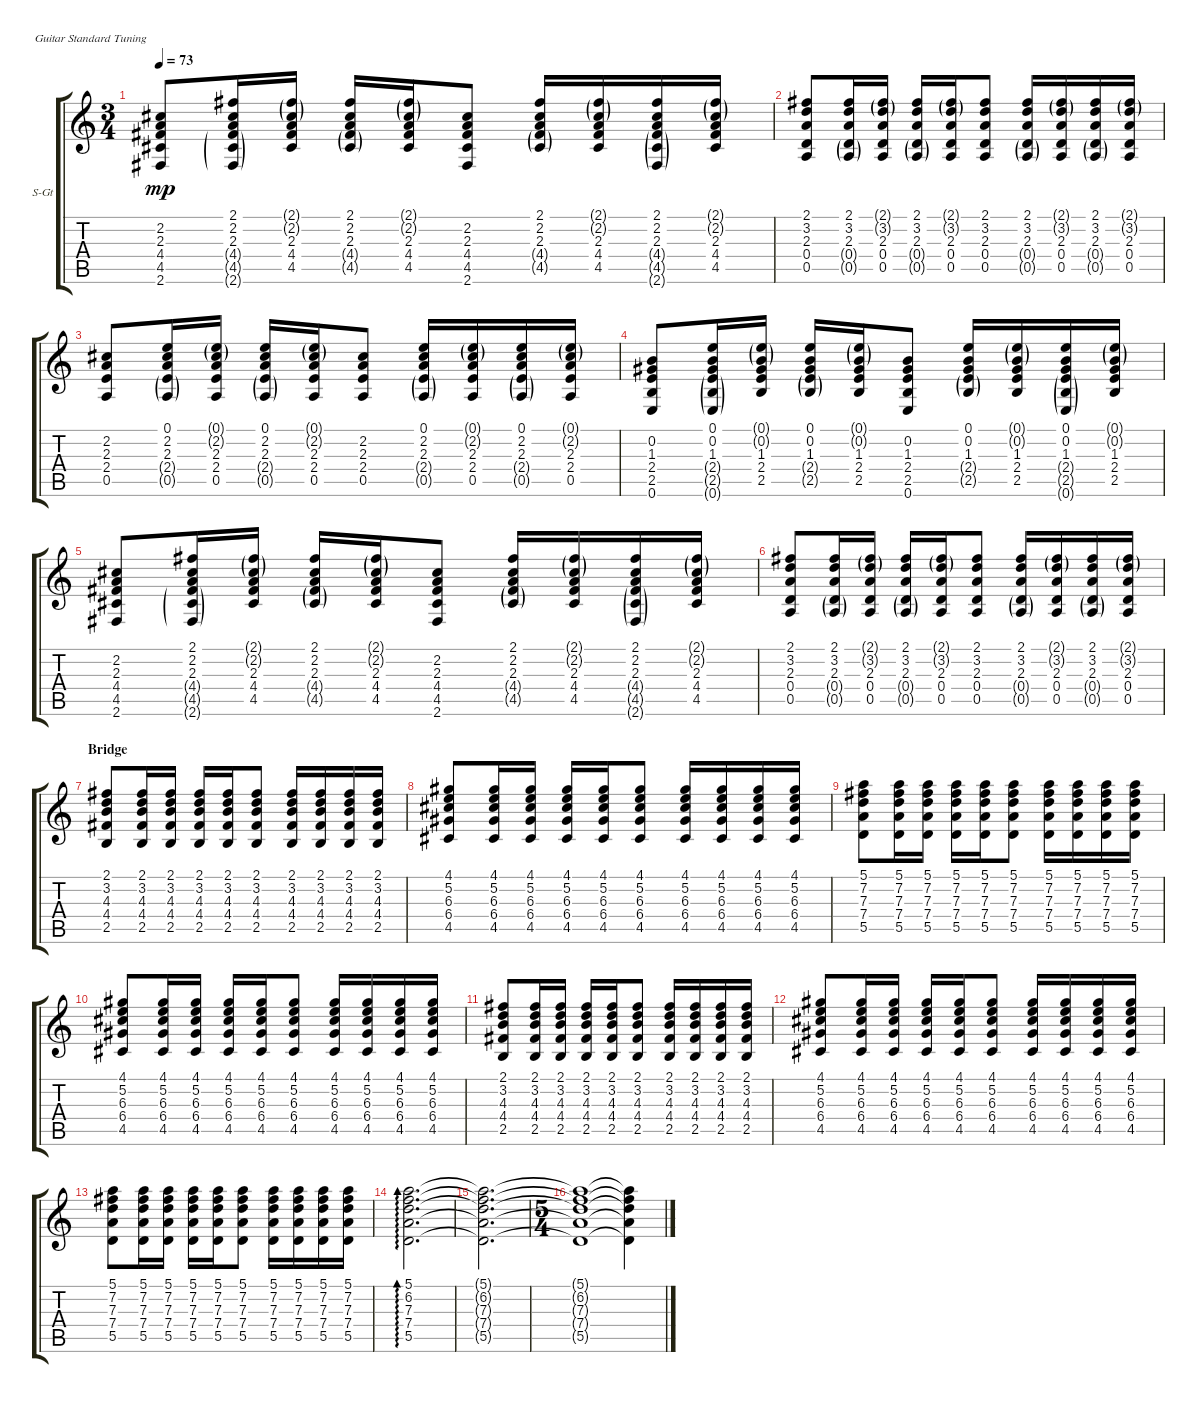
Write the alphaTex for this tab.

\defaultSystemsLayout 4
\bracketExtendMode groupsimilarinstruments
\firstSystemTrackNameOrientation horizontal
\otherSystemsTrackNameOrientation horizontal
\track ("Steel Guitar" "S-Gt") {instrument acousticguitarsteel}
\staff {score tabs}
\tuning (E4 B3 G3 D3 A2 E2)
\ts (3 4)
\tempo 73
\clef g2
\ks c
(4.5 4.4 2.3 2.2 2.6).8{dy mp} (2.3 2.2 2.1 4.5{g} 4.4{g} 2.6{g}).16 (4.5 4.4 2.3 2.2{g} 2.1{g}).16 (2.2 2.3 2.1 4.4{g} 4.5{g}).16 (4.5 4.4 2.3 2.2{g} 2.1{g}).16 (4.5 4.4 2.3 2.2 2.6).8 (2.3 2.2 2.1 4.5{g} 4.4{g}).16 (4.5 4.4 2.3 2.2{g} 2.1{g}).16 (2.2 2.3 2.1 4.4{g} 4.5{g} 2.6{g}).16 (4.5 4.4 2.3 2.2{g} 2.1{g}).16 |
(0.5 0.4 2.3 3.2 2.1).8 (2.3 3.2 2.1 0.5{g} 0.4{g}).16 (0.5 0.4 2.3 3.2{g} 2.1{g}).16 (3.2 2.3 2.1 0.4{g} 0.5{g}).16 (0.5 0.4 2.3 3.2{g} 2.1{g}).16 (0.5 0.4 2.3 3.2 2.1).8 (2.3 3.2 2.1 0.5{g} 0.4{g}).16 (0.5 0.4 2.3 3.2{g} 2.1{g}).16 (3.2 2.3 2.1 0.4{g} 0.5{g}).16 (0.5 0.4 2.3 3.2{g} 2.1{g}).16 |
(0.5 2.4 2.3 2.2).8 (2.3 2.2 0.1 0.5{g} 2.4{g}).16 (0.5 2.4 2.3 2.2{g} 0.1{g}).16 (2.2 2.3 0.1 2.4{g} 0.5{g}).16 (0.5 2.4 2.3 2.2{g} 0.1{g}).16 (0.5 2.4 2.3 2.2).8 (2.3 2.2 0.1 0.5{g} 2.4{g}).16 (0.5 2.4 2.3 2.2{g} 0.1{g}).16 (2.2 2.3 0.1 2.4{g} 0.5{g}).16 (0.5 2.4 2.3 2.2{g} 0.1{g}).16 |
(2.5 2.4 1.3 0.2 0.6).8 (1.3 0.2 0.1 2.5{g} 2.4{g} 0.6{g}).16 (2.5 2.4 1.3 0.2{g} 0.1{g}).16 (0.2 1.3 0.1 2.4{g} 2.5{g}).16 (2.5 2.4 1.3 0.2{g} 0.1{g}).16 (2.5 2.4 1.3 0.2 0.6).8 (1.3 0.2 0.1 2.5{g} 2.4{g}).16 (2.5 2.4 1.3 0.2{g} 0.1{g}).16 (0.2 1.3 0.1 2.4{g} 2.5{g} 0.6{g}).16 (2.5 2.4 1.3 0.2{g} 0.1{g}).16 |
(4.5 4.4 2.3 2.2 2.6).8 (2.3 2.2 2.1 4.5{g} 4.4{g} 2.6{g}).16 (4.5 4.4 2.3 2.2{g} 2.1{g}).16 (2.2 2.3 2.1 4.4{g} 4.5{g}).16 (4.5 4.4 2.3 2.2{g} 2.1{g}).16 (4.5 4.4 2.3 2.2 2.6).8 (2.3 2.2 2.1 4.5{g} 4.4{g}).16 (4.5 4.4 2.3 2.2{g} 2.1{g}).16 (2.2 2.3 2.1 4.4{g} 4.5{g} 2.6{g}).16 (4.5 4.4 2.3 2.2{g} 2.1{g}).16 |
(0.5 0.4 2.3 3.2 2.1).8 (2.3 3.2 2.1 0.5{g} 0.4{g}).16 (0.5 0.4 2.3 3.2{g} 2.1{g}).16 (3.2 2.3 2.1 0.4{g} 0.5{g}).16 (0.5 0.4 2.3 3.2{g} 2.1{g}).16 (0.5 0.4 2.3 3.2 2.1).8 (2.3 3.2 2.1 0.5{g} 0.4{g}).16 (0.5 0.4 2.3 3.2{g} 2.1{g}).16 (3.2 2.3 2.1 0.4{g} 0.5{g}).16 (0.5 0.4 2.3 3.2{g} 2.1{g}).16 |
\section ("" "Bridge")
(2.5 4.4 4.3 3.2 2.1).8 (2.5 4.4 4.3 3.2 2.1).16 (2.5 4.4 4.3 3.2 2.1).16 (2.5 4.4 4.3 3.2 2.1).16 (2.5 4.4 4.3 3.2 2.1).16 (2.5 4.4 4.3 3.2 2.1).8 (2.5 4.4 4.3 3.2 2.1).16 (2.5 4.4 4.3 3.2 2.1).16 (2.5 4.4 4.3 3.2 2.1).16 (2.5 4.4 4.3 3.2 2.1).16 |
(4.5 6.4 6.3 5.2 4.1).8 (4.5 6.4 6.3 5.2 4.1).16 (4.5 6.4 6.3 5.2 4.1).16 (4.5 6.4 6.3 5.2 4.1).16 (4.5 6.4 6.3 5.2 4.1).16 (4.5 6.4 6.3 5.2 4.1).8 (4.5 6.4 6.3 5.2 4.1).16 (4.5 6.4 6.3 5.2 4.1).16 (4.5 6.4 6.3 5.2 4.1).16 (4.5 6.4 6.3 5.2 4.1).16 |
(5.5 5.1 7.2 7.3 7.4).8 (5.5 5.1 7.2 7.3 7.4).16 (5.5 5.1 7.2 7.3 7.4).16 (5.5 5.1 7.2 7.3 7.4).16 (5.5 5.1 7.2 7.3 7.4).16 (5.5 5.1 7.2 7.3 7.4).8 (5.5 5.1 7.2 7.3 7.4).16 (5.5 5.1 7.2 7.3 7.4).16 (5.5 5.1 7.2 7.3 7.4).16 (5.5 5.1 7.2 7.3 7.4).16 |
(4.5 6.4 6.3 5.2 4.1).8 (4.5 6.4 6.3 5.2 4.1).16 (4.5 6.4 6.3 5.2 4.1).16 (4.5 6.4 6.3 5.2 4.1).16 (4.5 6.4 6.3 5.2 4.1).16 (4.5 6.4 6.3 5.2 4.1).8 (4.5 6.4 6.3 5.2 4.1).16 (4.5 6.4 6.3 5.2 4.1).16 (4.5 6.4 6.3 5.2 4.1).16 (4.5 6.4 6.3 5.2 4.1).16 |
(2.5 4.4 4.3 3.2 2.1).8 (2.5 4.4 4.3 3.2 2.1).16 (2.5 4.4 4.3 3.2 2.1).16 (2.5 4.4 4.3 3.2 2.1).16 (2.5 4.4 4.3 3.2 2.1).16 (2.5 4.4 4.3 3.2 2.1).8 (2.5 4.4 4.3 3.2 2.1).16 (2.5 4.4 4.3 3.2 2.1).16 (2.5 4.4 4.3 3.2 2.1).16 (2.5 4.4 4.3 3.2 2.1).16 |
(4.5 6.4 6.3 5.2 4.1).8 (4.5 6.4 6.3 5.2 4.1).16 (4.5 6.4 6.3 5.2 4.1).16 (4.5 6.4 6.3 5.2 4.1).16 (4.5 6.4 6.3 5.2 4.1).16 (4.5 6.4 6.3 5.2 4.1).8 (4.5 6.4 6.3 5.2 4.1).16 (4.5 6.4 6.3 5.2 4.1).16 (4.5 6.4 6.3 5.2 4.1).16 (4.5 6.4 6.3 5.2 4.1).16 |
(5.5 5.1 7.2 7.3 7.4).8 (5.5 5.1 7.2 7.3 7.4).16 (5.5 5.1 7.2 7.3 7.4).16 (5.5 5.1 7.2 7.3 7.4).16 (5.5 5.1 7.2 7.3 7.4).16 (5.5 5.1 7.2 7.3 7.4).8 (5.5 5.1 7.2 7.3 7.4).16 (5.5 5.1 7.2 7.3 7.4).16 (5.5 5.1 7.2 7.3 7.4).16 (5.5 5.1 7.2 7.3 7.4).16 |
(5.5 5.1 6.2 7.3 7.4).2{d ad 0} |
(5.5{t} 5.1{t} 6.2{t} 7.3{t} 7.4{t}).2{d} |
\ts (5 4)
(5.5{t} 5.1{t} 6.2{t} 7.3{t} 7.4{t}).1 (5.5{t} 5.1{t} 6.2{t} 7.3{t} 7.4{t}).4
